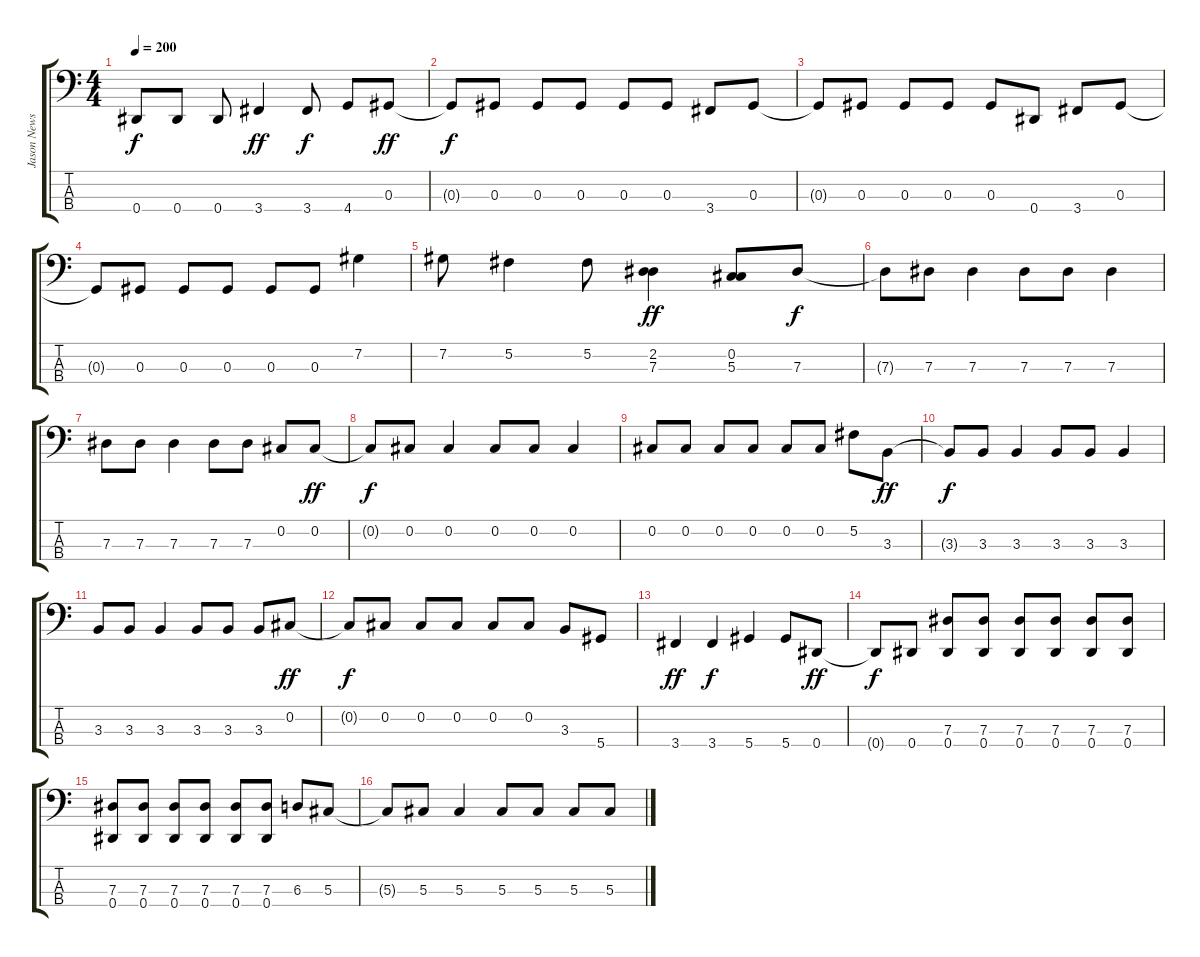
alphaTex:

\track ("Jason Newsted" "Jason News") {instrument electricbasspick}
\staff {score tabs}
\tuning (Gb2 Db2 Ab1 Eb1) {hide}
\ts (4 4)
\tempo 200
\clef f4
\ks c
0.4{t}.8{dy f} 0.4.8 0.4.8 3.4.4{dy ff} 3.4.8{dy f} 4.4.8 0.3.8{dy ff} |
0.3{t}.8{dy f} 0.3.8 0.3.8 0.3.8 0.3.8 0.3.8 3.4.8 0.3.8 |
0.3{t}.8 0.3.8 0.3.8 0.3.8 0.3.8 0.4.8 3.4.8 0.3.8 |
0.3{t}.8 0.3.8 0.3.8 0.3.8 0.3.8 0.3.8 7.2.4 |
7.2.8 5.2.4 5.2.8 (2.2 7.3).4{dy ff} (0.2 5.3).8 7.3.8{dy f} |
7.3{t}.8 7.3.8 7.3.4 7.3.8 7.3.8 7.3.4 |
7.3.8 7.3.8 7.3.4 7.3.8 7.3.8 0.2.8 0.2.8{dy ff} |
0.2{t}.8{dy f} 0.2.8 0.2.4 0.2.8 0.2.8 0.2.4 |
0.2.8 0.2.8 0.2.8 0.2.8 0.2.8 0.2.8 5.2.8 3.3.8{dy ff} |
3.3{t}.8{dy f} 3.3.8 3.3.4 3.3.8 3.3.8 3.3.4 |
3.3.8 3.3.8 3.3.4 3.3.8 3.3.8 3.3.8 0.2.8{dy ff} |
0.2{t}.8{dy f} 0.2.8 0.2.8 0.2.8 0.2.8 0.2.8 3.3.8 5.4.8 |
3.4.4{dy ff} 3.4.4{dy f} 5.4.4 5.4.8 0.4.8{dy ff} |
0.4{t}.8{dy f} 0.4.8 (7.3 0.4).8 (7.3 0.4).8 (7.3 0.4).8 (7.3 0.4).8 (7.3 0.4).8 (7.3 0.4).8 |
(7.3 0.4).8 (7.3 0.4).8 (7.3 0.4).8 (7.3 0.4).8 (7.3 0.4).8 (7.3 0.4).8 6.3.8 5.3.8 |
5.3{t}.8 5.3.8 5.3.4 5.3.8 5.3.8 5.3.8 5.3.8
